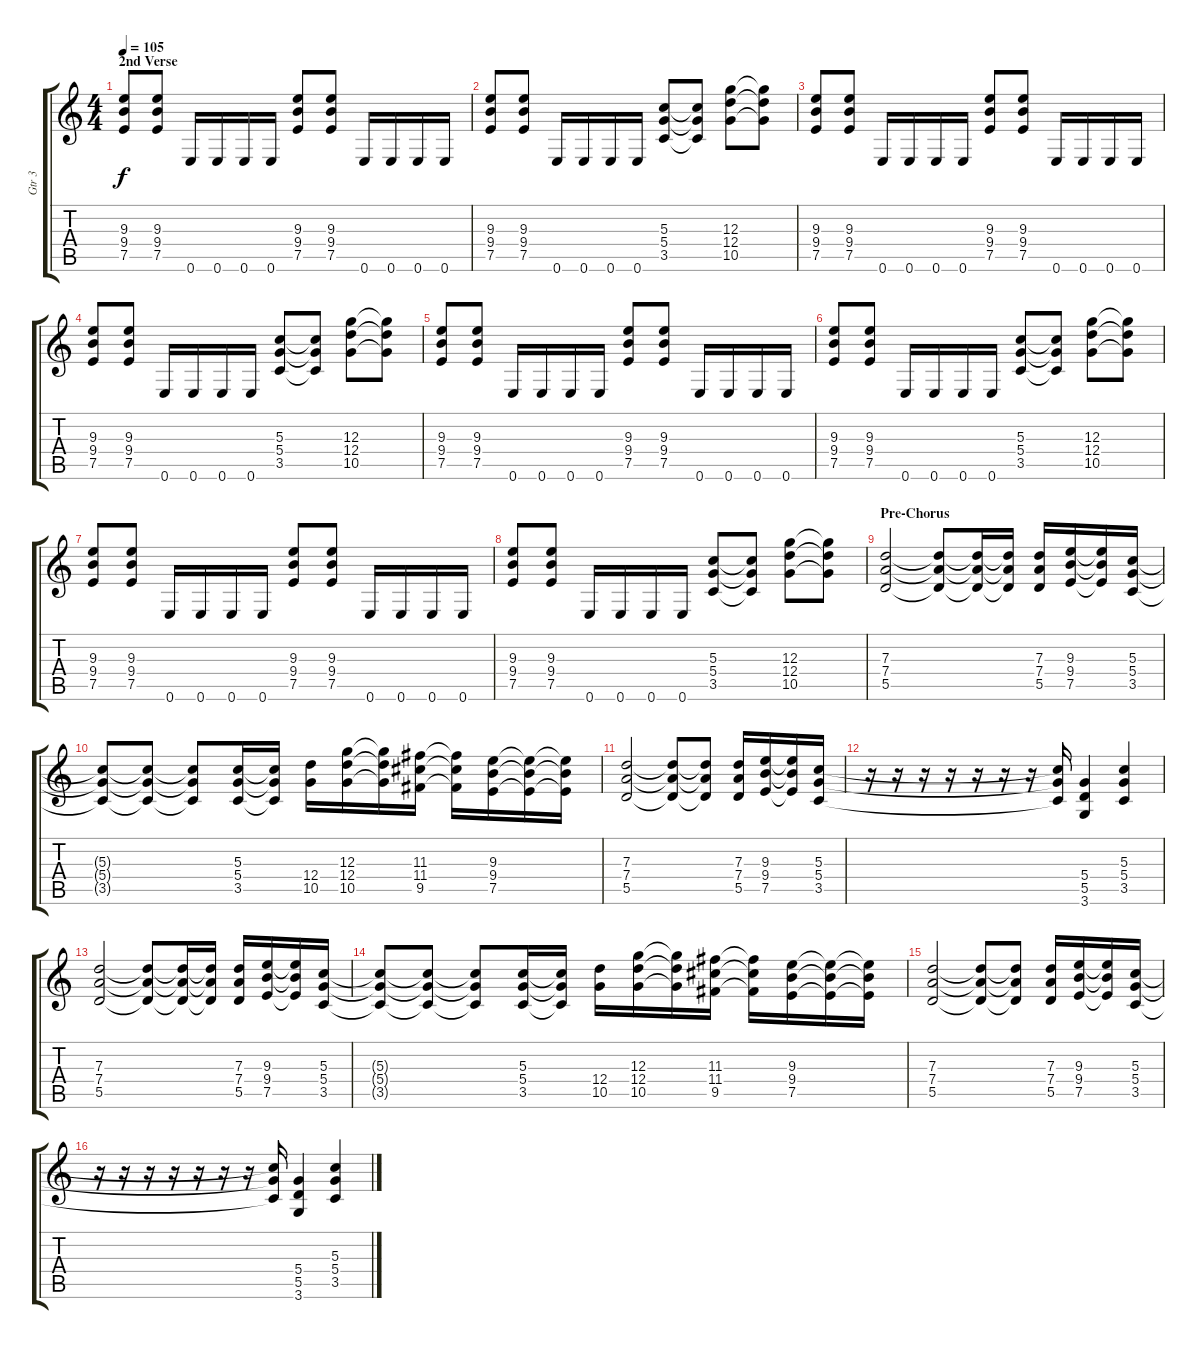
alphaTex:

\track ("Gtr 3" "Gtr 3") {instrument distortionguitar}
\staff {score tabs}
\tuning (E4 B3 G3 D3 A2 E2) {hide}
\ts (4 4)
\section ("" "2nd Verse")
\tempo 105
\clef g2
\ks c
(9.3 9.4 7.5).8{dy f} (9.3 9.4 7.5).8 0.6.16 0.6.16 0.6.16 0.6.16 (9.3 9.4 7.5).8 (9.3 9.4 7.5).8 0.6.16 0.6.16 0.6.16 0.6.16 |
(9.3 9.4 7.5).8 (9.3 9.4 7.5).8 0.6.16 0.6.16 0.6.16 0.6.16 (5.3 5.4 3.5).8 (5.3{t} 5.4{t} 3.5{t}).8 (12.3 12.4 10.5).8 (12.3{t} 12.4{t} 10.5{t}).8 |
(9.3 9.4 7.5).8 (9.3 9.4 7.5).8 0.6.16 0.6.16 0.6.16 0.6.16 (9.3 9.4 7.5).8 (9.3 9.4 7.5).8 0.6.16 0.6.16 0.6.16 0.6.16 |
(9.3 9.4 7.5).8 (9.3 9.4 7.5).8 0.6.16 0.6.16 0.6.16 0.6.16 (5.3 5.4 3.5).8 (5.3{t} 5.4{t} 3.5{t}).8 (12.3 12.4 10.5).8 (12.3{t} 12.4{t} 10.5{t}).8 |
(9.3 9.4 7.5).8 (9.3 9.4 7.5).8 0.6.16 0.6.16 0.6.16 0.6.16 (9.3 9.4 7.5).8 (9.3 9.4 7.5).8 0.6.16 0.6.16 0.6.16 0.6.16 |
(9.3 9.4 7.5).8 (9.3 9.4 7.5).8 0.6.16 0.6.16 0.6.16 0.6.16 (5.3 5.4 3.5).8 (5.3{t} 5.4{t} 3.5{t}).8 (12.3 12.4 10.5).8 (12.3{t} 12.4{t} 10.5{t}).8 |
(9.3 9.4 7.5).8 (9.3 9.4 7.5).8 0.6.16 0.6.16 0.6.16 0.6.16 (9.3 9.4 7.5).8 (9.3 9.4 7.5).8 0.6.16 0.6.16 0.6.16 0.6.16 |
(9.3 9.4 7.5).8 (9.3 9.4 7.5).8 0.6.16 0.6.16 0.6.16 0.6.16 (5.3 5.4 3.5).8 (5.3{t} 5.4{t} 3.5{t}).8 (12.3 12.4 10.5).8 (12.3{t} 12.4{t} 10.5{t}).8 |
\section ("" "Pre-Chorus")
(7.3 7.4 5.5).2 (7.3{t} 7.4{t} 5.5{t}).8 (7.3{t} 7.4{t} 5.5{t}).16 (7.3{t} 7.4{t} 5.5{t}).16 (7.3 7.4 5.5).16 (9.3 9.4 7.5).16 (9.3{t} 9.4{t} 7.5{t}).16 (5.3 5.4 3.5).16 |
(5.3{t} 5.4{t} 3.5{t}).8 (5.3{t} 5.4{t} 3.5{t}).8 (5.3{t} 5.4{t} 3.5{t}).8 (5.3 5.4 3.5).16 (5.3{t} 5.4{t} 3.5{t}).16 (12.4 10.5).16 (12.3 12.4 10.5).16 (12.3{t} 12.4{t} 10.5{t}).16 (11.3 11.4 9.5).16 (11.3{t} 11.4{t} 9.5{t}).16 (9.3 9.4 7.5).16 (9.3{t} 9.4{t} 7.5{t}).16 (9.3{t} 9.4{t} 7.5{t}).16 |
(7.3 7.4 5.5).2 (7.3{t} 7.4{t} 5.5{t}).8 (7.3{t} 7.4{t} 5.5{t}).8 (7.3 7.4 5.5).16 (9.3 9.4 7.5).16 (9.3{t} 9.4{t} 7.5{t}).16 (5.3 5.4 3.5).16 |
r.16 r.16 r.16 r.16 r.16 r.16 r.16 (5.3{t} 5.4{t} 3.5{t}).16 (5.4 5.5 3.6).4 (5.3 5.4 3.5).4 |
(7.3 7.4 5.5).2 (7.3{t} 7.4{t} 5.5{t}).8 (7.3{t} 7.4{t} 5.5{t}).16 (7.3{t} 7.4{t} 5.5{t}).16 (7.3 7.4 5.5).16 (9.3 9.4 7.5).16 (9.3{t} 9.4{t} 7.5{t}).16 (5.3 5.4 3.5).16 |
(5.3{t} 5.4{t} 3.5{t}).8 (5.3{t} 5.4{t} 3.5{t}).8 (5.3{t} 5.4{t} 3.5{t}).8 (5.3 5.4 3.5).16 (5.3{t} 5.4{t} 3.5{t}).16 (12.4 10.5).16 (12.3 12.4 10.5).16 (12.3{t} 12.4{t} 10.5{t}).16 (11.3 11.4 9.5).16 (11.3{t} 11.4{t} 9.5{t}).16 (9.3 9.4 7.5).16 (9.3{t} 9.4{t} 7.5{t}).16 (9.3{t} 9.4{t} 7.5{t}).16 |
(7.3 7.4 5.5).2 (7.3{t} 7.4{t} 5.5{t}).8 (7.3{t} 7.4{t} 5.5{t}).8 (7.3 7.4 5.5).16 (9.3 9.4 7.5).16 (9.3{t} 9.4{t} 7.5{t}).16 (5.3 5.4 3.5).16 |
r.16 r.16 r.16 r.16 r.16 r.16 r.16 (5.3{t} 5.4{t} 3.5{t}).16 (5.4 5.5 3.6).4 (5.3 5.4 3.5).4
